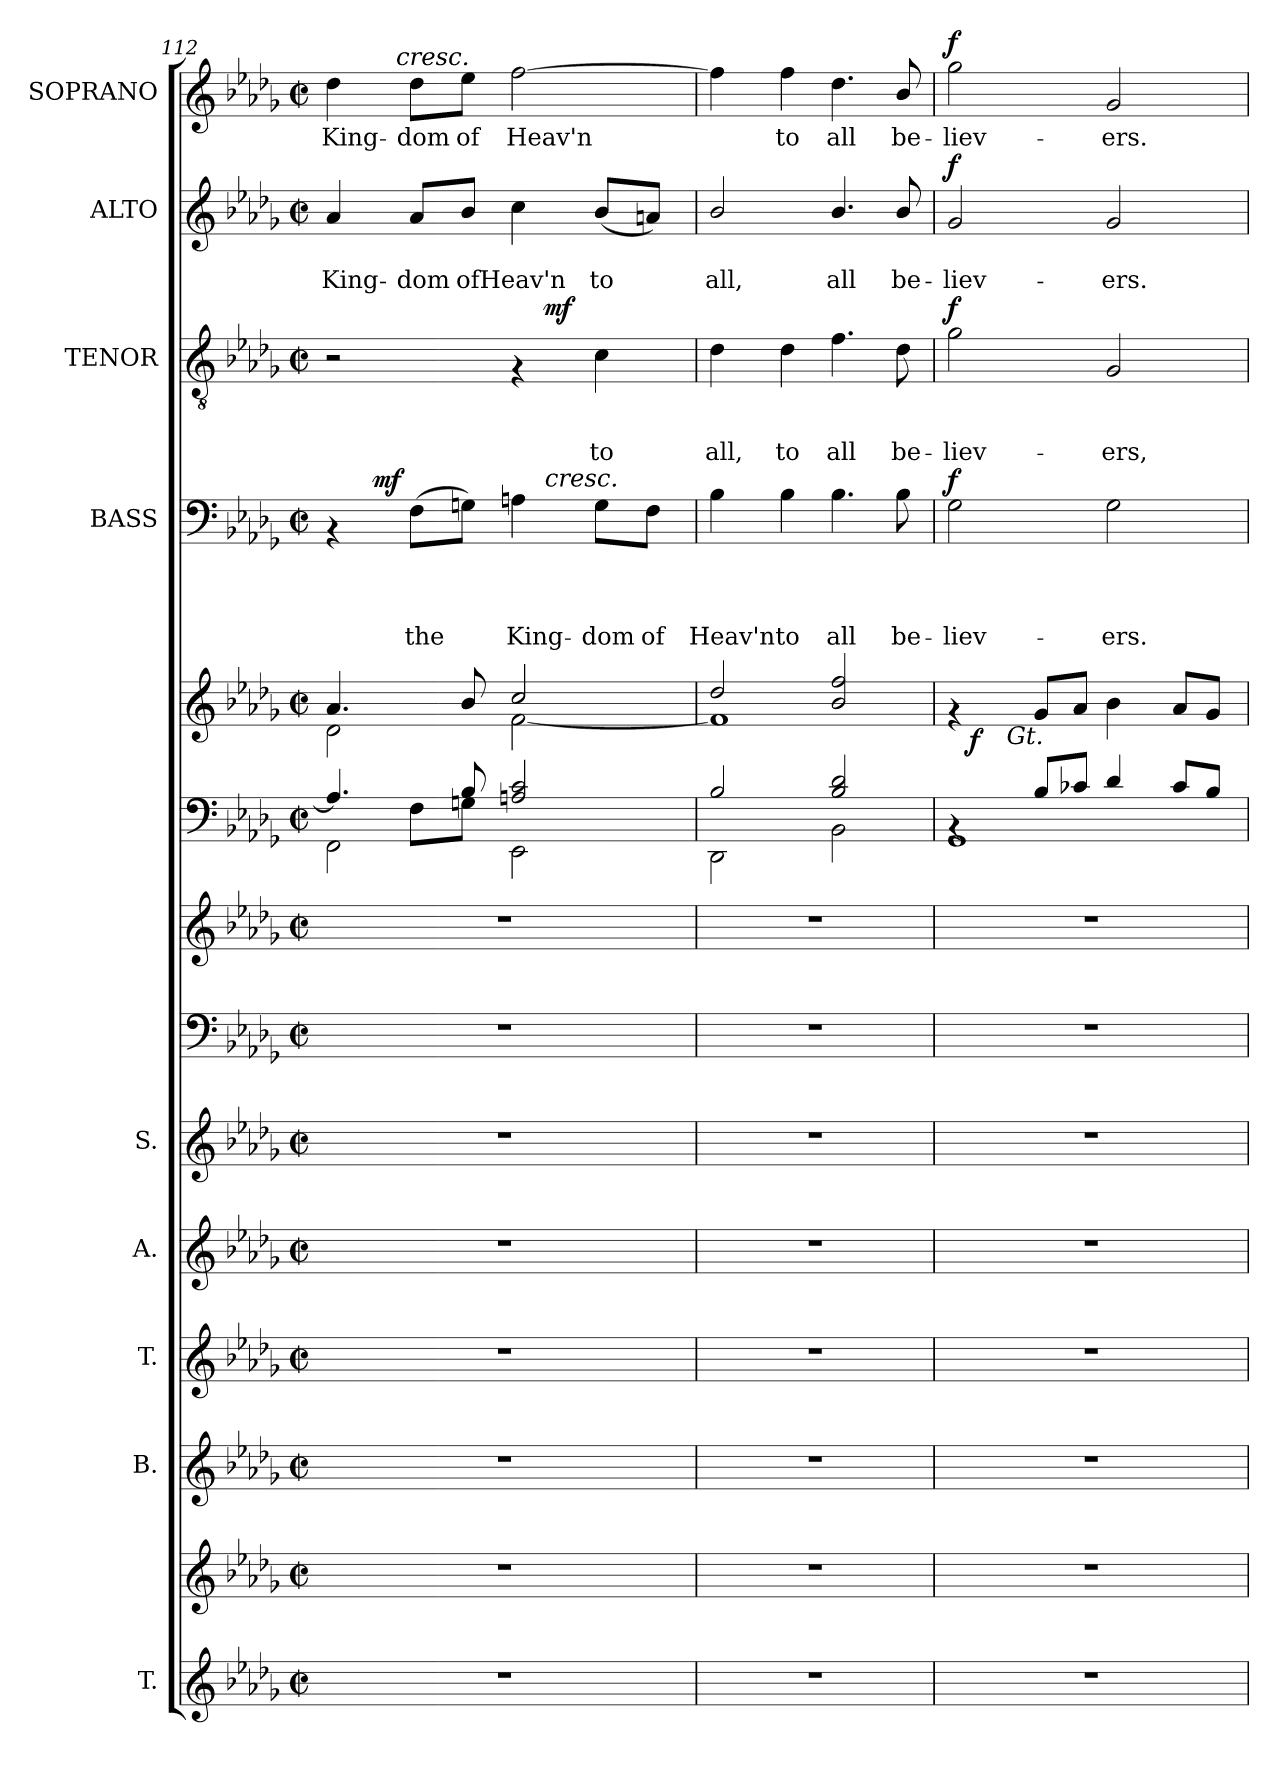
**kern	**kern	**kern	**kern	**kern	**kern	**kern	**kern	**kern	**kern	**dynam	**kern	**text	**text	**text	**text	**dynam	**kern	**text	**text	**text	**dynam	**kern	**text	**text	**dynam	**kern	**text	**dynam
*part13	*part13	*part12	*part11	*part10	*part9	*part8	*part7	*part6	*part5	*part5	*part4	*part4	*part4	*part4	*part4	*part4	*part3	*part3	*part3	*part3	*part3	*part2	*part2	*part2	*part2	*part1	*part1	*part1
*staff14	*staff13	*staff12	*staff11	*staff10	*staff9	*staff8	*staff7	*staff6	*staff5	*staff5	*staff4	*staff4	*staff4	*staff4	*staff4	*staff4	*staff3	*staff3	*staff3	*staff3	*staff3	*staff2	*staff2	*staff2	*staff2	*staff1	*staff1	*staff1
*I"T.	*	*I"B.	*I"T.	*I"A.	*I"S.	*	*	*	*	*	*I"BASS	*	*	*	*	*	*I"TENOR	*	*	*	*	*I"ALTO	*	*	*	*I"SOPRANO	*	*
*	*	*	*	*	*	*	*	*	*	*	*I'B.	*	*	*	*	*	*I'T.	*	*	*	*	*I'A.	*	*	*	*I'S.	*	*
*clefG2	*clefG2	*clefG2	*clefG2	*clefG2	*clefG2	*clefF4	*clefG2	*clefF4	*clefG2	*	*clefF4	*	*	*	*	*	*clefGv2	*	*	*	*	*clefG2	*	*	*	*clefG2	*	*
*k[b-e-a-d-g-]	*k[b-e-a-d-g-]	*k[b-e-a-d-g-]	*k[b-e-a-d-g-]	*k[b-e-a-d-g-]	*k[b-e-a-d-g-]	*k[b-e-a-d-g-]	*k[b-e-a-d-g-]	*k[b-e-a-d-g-]	*k[b-e-a-d-g-]	*	*k[b-e-a-d-g-]	*	*	*	*	*	*k[b-e-a-d-g-]	*	*	*	*	*k[b-e-a-d-g-]	*	*	*	*k[b-e-a-d-g-]	*	*
*D-:	*D-:	*D-:	*D-:	*D-:	*D-:	*D-:	*D-:	*D-:	*D-:	*	*D-:	*	*	*	*	*	*D-:	*	*	*	*	*D-:	*	*	*	*D-:	*	*
*M2/2	*M2/2	*M2/2	*M2/2	*M2/2	*M2/2	*M2/2	*M2/2	*M2/2	*M2/2	*	*M2/2	*	*	*	*	*	*M2/2	*	*	*	*	*M2/2	*	*	*	*M2/2	*	*
*met(c|)	*met(c|)	*met(c|)	*met(c|)	*met(c|)	*met(c|)	*met(c|)	*met(c|)	*met(c|)	*met(c|)	*	*met(c|)	*	*	*	*	*	*met(c|)	*	*	*	*	*met(c|)	*	*	*	*met(c|)	*	*
=112	=112	=112	=112	=112	=112	=112	=112	=112	=112	=112	=112	=112	=112	=112	=112	=112	=112	=112	=112	=112	=112	=112	=112	=112	=112	=112	=112	=112
*	*	*	*	*	*	*	*	*^	*^	*	*	*	*	*	*	*	*	*	*	*	*	*	*	*	*	*	*	*
*	*	*	*	*	*	*	*	*	*^	*	*	*	*	*	*	*	*	*	*	*	*	*	*	*	*	*	*	*	*	*
!	!	!	!	!	!	!	!	!	!	!	!	!	!	!	!	!	!	!	!	!	!	!	!	!	!	!	!LO:LY:b	!	!	!LO:LY:b	!
*	*	*	*	*	*	*	*	*	*	*	*	*	*	*^	*	*	*	*	*	*^	*	*	*	*	*	*	*	*	*^	*	*
*	*	*	*	*	*	*	*	*	*	*	*	*	*	*	*^	*	*	*	*	*	*	*	*	*	*	*	*	*	*	*	*	*	*	*
1r	1r	1r	1r	1r	1r	1r	1r	4.A-/]	2FF\	4ryy	4.a-/	2d-\	.	4rAA	8ryy	2ryy	.	.	.	.	.	2r	2ryy	.	.	.	.	4a-/	.	King-	.	4dd-\	8..ryy	King-	.
.	.	.	.	.	.	.	.	.	.	.	.	.	.	.	32ryy	.	.	.	.	.	.	.	.	.	.	.	.	.	.	.	.	.	.	.	.
!	!	!	!	!	!	!	!	!	!	!	!	!	!	!	!	!	!	!	!	!	!LO:DY:a	!	!	!	!	!	!	!	!	!	!	!	!	!	!
.	.	.	.	.	.	.	.	.	.	.	.	.	.	.	2ryy	.	.	.	.	.	mf	.	.	.	.	.	.	.	.	.	.	.	.	.	.
!	!	!	!	!	!	!	!	!	!	!	!	!	!	!	!	!	!	!	!	!	!	!	!	!	!	!	!	!	!	!	!	!	!LO:TX:a:i:t=cresc.	!	!
.	.	.	.	.	.	.	.	.	.	.	.	.	.	.	.	.	.	.	.	.	.	.	.	.	.	.	.	.	.	.	.	.	2ryy	.	.
!	!	!	!	!	!	!	!	!	!	!	!	!	!	!	!	!	!	!	!	!LO:LY:b	!	!	!	!	!	!	!	!	!	!LO:LY:b	!	!	!	!LO:LY:b	!
.	.	.	.	.	.	.	.	.	.	8F\L	.	.	.	(>8F\L	.	.	.	.	.	the	.	.	.	.	.	.	.	8a-/L	.	-dom	.	8dd-\L	.	-dom	.
!	!	!	!	!	!	!	!	!	!	!	!	!	!	!	!	!	!	!	!	!	!	!	!	!	!	!	!	!	!	!LO:LY:b	!	!	!	!LO:LY:b	!
.	.	.	.	.	.	.	.	8B-/	.	8Gn\J	8b-/	.	.	8Gn\J)	.	.	.	.	.	.	.	.	.	.	.	.	.	8b-/J	.	ofHeav'n	.	8ee-\J	.	of	.
!	!	!	!	!	!	!	!	!	!	!	!	!	!	!	!	!	!	!	!	!LO:LY:b	!	!	!	!	!	!	!	!	!	!	!	!	!	!LO:LY:b	!
.	.	.	.	.	.	.	.	2An/ 2c/	2EE-\	2ryy	2cc/	[<2f\	.	4An\	.	8ryy	.	.	.	King-	.	4rF	8ryy	.	.	.	.	4cc\	.	.	.	[>2ff\	.	Heav'n	.
!	!	!	!	!	!	!	!	!	!	!	!	!	!	!	!	!LO:TX:a:i:t=cresc.	!	!	!	!	!	!	!	!	!	!	!	!	!	!	!	!	!	!	!
!	!	!	!	!	!	!	!	!	!	!	!	!	!	!	!	!	!	!	!	!	!	!	!	!	!	!	!LO:DY:a	!	!	!	!	!	!	!	!
.	.	.	.	.	.	.	.	.	.	.	.	.	.	.	.	4.ryy	.	.	.	.	.	.	4.ryy	.	.	.	mf	.	.	.	.	.	.	.	.
.	.	.	.	.	.	.	.	.	.	.	.	.	.	.	4ryy	.	.	.	.	.	.	.	.	.	.	.	.	.	.	.	.	.	.	.	.
.	.	.	.	.	.	.	.	.	.	.	.	.	.	.	.	.	.	.	.	.	.	.	.	.	.	.	.	.	.	.	.	.	4ryy	.	.
!	!	!	!	!	!	!	!	!	!	!	!	!	!	!	!	!	!	!	!	!LO:LY:b	!	!	!	!	!	!LO:LY:b	!	!	!	!LO:LY:b	!	!	!	!	!
.	.	.	.	.	.	.	.	.	.	.	.	.	.	8G\L	.	.	.	.	.	-dom	.	4c\	.	.	.	to	.	(<8b-/L	.	to	.	.	.	.	.
!	!	!	!	!	!	!	!	!	!	!	!	!	!	!	!	!	!	!	!	!LO:LY:b	!	!	!	!	!	!	!	!	!	!	!	!	!	!	!
.	.	.	.	.	.	.	.	.	.	.	.	.	.	8F\J	.	.	.	.	.	of	.	.	.	.	.	.	.	8an/J)	.	.	.	.	.	.	.
.	.	.	.	.	.	.	.	.	.	.	.	.	.	.	16.ryy	.	.	.	.	.	.	.	.	.	.	.	.	.	.	.	.	.	.	.	.
.	.	.	.	.	.	.	.	.	.	.	.	.	.	.	.	.	.	.	.	.	.	.	.	.	.	.	.	.	.	.	.	.	32ryy	.	.
=113	=113	=113	=113	=113	=113	=113	=113	=113	=113	=113	=113	=113	=113	=113	=113	=113	=113	=113	=113	=113	=113	=113	=113	=113	=113	=113	=113	=113	=113	=113	=113	=113	=113	=113	=113
!	!	!	!	!	!	!	!	!	!	!	!	!	!	!	!	!	!	!	!	!	!	!LO:TX:a:i:t=cresc.	!	!	!	!	!	!	!	!	!	!	!	!	!
!	!	!	!	!	!	!	!	!	!	!	!	!	!	!	!	!	!	!	!	!LO:LY:b	!	!	!	!	!	!LO:LY:b	!	!	!	!LO:LY:b	!	!	!	!	!
*	*	*	*	*	*	*	*	*	*	*	*	*	*	*v	*v	*v	*	*	*	*	*	*	*	*	*	*	*	*	*	*	*	*v	*v	*	*
*	*	*	*	*	*	*	*	*	*v	*v	*	*	*	*	*	*	*	*	*	*v	*v	*	*	*	*	*	*	*	*	*	*	*
1r	1r	1r	1r	1r	1r	1r	1r	2B-/	2DD-\	2dd-/	1f]	.	4B-\	.	.	.	Heav'n	.	4d-\	.	.	all,	.	2b-/	.	all,	.	4ff\]	.	.
!	!	!	!	!	!	!	!	!	!	!	!	!	!	!	!	!	!LO:LY:b	!	!	!	!	!LO:LY:b	!	!	!	!	!	!	!LO:LY:b	!
.	.	.	.	.	.	.	.	.	.	.	.	.	4B-\	.	.	.	to	.	4d-\	.	.	to	.	.	.	.	.	4ff\	to	.
!	!	!	!	!	!	!	!	!	!	!	!	!	!	!	!	!	!LO:LY:b	!	!	!	!	!LO:LY:b	!	!	!	!LO:LY:b	!	!	!LO:LY:b	!
.	.	.	.	.	.	.	.	2B-/ 2d-/	2BB-\	2b-/ 2ff/	.	.	4.B-\	.	.	.	all	.	4.f\	.	.	all	.	4.b-/	.	all	.	4.dd-\	all	.
!	!	!	!	!	!	!	!	!	!	!	!	!	!	!	!	!	!LO:LY:b	!	!	!	!	!LO:LY:b	!	!	!	!LO:LY:b	!	!	!LO:LY:b	!
.	.	.	.	.	.	.	.	.	.	.	.	.	8B-\	.	.	.	be-	.	8d-\	.	.	be-	.	8b-/	.	be-	.	8b-/	be-	.
*	*	*	*	*	*	*	*	*	*	*v	*v	*	*	*	*	*	*	*	*	*	*	*	*	*	*	*	*	*	*	*
=114	=114	=114	=114	=114	=114	=114	=114	=114	=114	=114	=114	=114	=114	=114	=114	=114	=114	=114	=114	=114	=114	=114	=114	=114	=114	=114	=114	=114	=114
!	!	!	!	!	!	!	!	!	!	!	!	!	!	!	!	!LO:LY:b	!LO:DY:a	!	!	!	!LO:LY:b	!LO:DY:a	!	!	!LO:LY:b	!LO:DY:a	!	!LO:LY:b	!LO:DY:a
*	*	*	*	*	*	*	*	*	*	*^	*	*	*	*	*	*	*	*	*	*	*	*	*	*	*	*	*	*	*
*	*	*	*	*	*	*	*	*	*	*	*^	*	*	*	*	*	*	*	*	*	*	*	*	*	*	*	*	*	*	*
1r	1r	1r	1r	1r	1r	1r	1r	4rAA	1GG-	4rf	16ryy	8ryy	.	2G-\	.	.	.	-liev-	f	2g-\	.	.	-liev-	f	2g-/	.	-liev-	f	2gg-\	-liev-	f
!	!	!	!	!	!	!	!	!	!	!	!	!	!LO:DY:b	!	!	!	!	!	!	!	!	!	!	!	!	!	!	!	!	!	!
.	.	.	.	.	.	.	.	.	.	.	2...ryy	.	f	.	.	.	.	.	.	.	.	.	.	.	.	.	.	.	.	.	.
.	.	.	.	.	.	.	.	.	.	.	.	32ryy	.	.	.	.	.	.	.	.	.	.	.	.	.	.	.	.	.	.	.
!	!	!	!	!	!	!	!	!	!	!	!	!LO:TX:b:i:t=Gt.	!	!	!	!	!	!	!	!	!	!	!	!	!	!	!	!	!	!	!
.	.	.	.	.	.	.	.	.	.	.	.	2ryy	.	.	.	.	.	.	.	.	.	.	.	.	.	.	.	.	.	.	.
.	.	.	.	.	.	.	.	8B-/L	.	8g-/L	.	.	.	.	.	.	.	.	.	.	.	.	.	.	.	.	.	.	.	.	.
.	.	.	.	.	.	.	.	8c-X/J	.	8a-/J	.	.	.	.	.	.	.	.	.	.	.	.	.	.	.	.	.	.	.	.	.
!	!	!	!	!	!	!	!	!	!	!	!	!	!	!	!	!	!	!LO:LY:b	!	!	!	!	!LO:LY:b	!	!	!	!LO:LY:b	!	!	!LO:LY:b	!
.	.	.	.	.	.	.	.	4d-/	.	4b-\	.	.	.	2G-\	.	.	.	-ers.	.	2G-/	.	.	-ers,	.	2g-/	.	-ers.	.	2g-/	-ers.	.
.	.	.	.	.	.	.	.	.	.	.	.	4ryy	.	.	.	.	.	.	.	.	.	.	.	.	.	.	.	.	.	.	.
.	.	.	.	.	.	.	.	8c-/L	.	8a-/L	.	.	.	.	.	.	.	.	.	.	.	.	.	.	.	.	.	.	.	.	.
.	.	.	.	.	.	.	.	8B-/J	.	8g-/J	.	.	.	.	.	.	.	.	.	.	.	.	.	.	.	.	.	.	.	.	.
.	.	.	.	.	.	.	.	.	.	.	.	16.ryy	.	.	.	.	.	.	.	.	.	.	.	.	.	.	.	.	.	.	.
*	*	*	*	*	*	*	*	*v	*v	*	*	*	*	*	*	*	*	*	*	*	*	*	*	*	*	*	*	*	*	*	*
*	*	*	*	*	*	*	*	*	*v	*v	*v	*	*	*	*	*	*	*	*	*	*	*	*	*	*	*	*	*	*	*
=	=	=	=	=	=	=	=	=	=	=	=	=	=	=	=	=	=	=	=	=	=	=	=	=	=	=	=	=
*-	*-	*-	*-	*-	*-	*-	*-	*-	*-	*-	*-	*-	*-	*-	*-	*-	*-	*-	*-	*-	*-	*-	*-	*-	*-	*-	*-	*-
